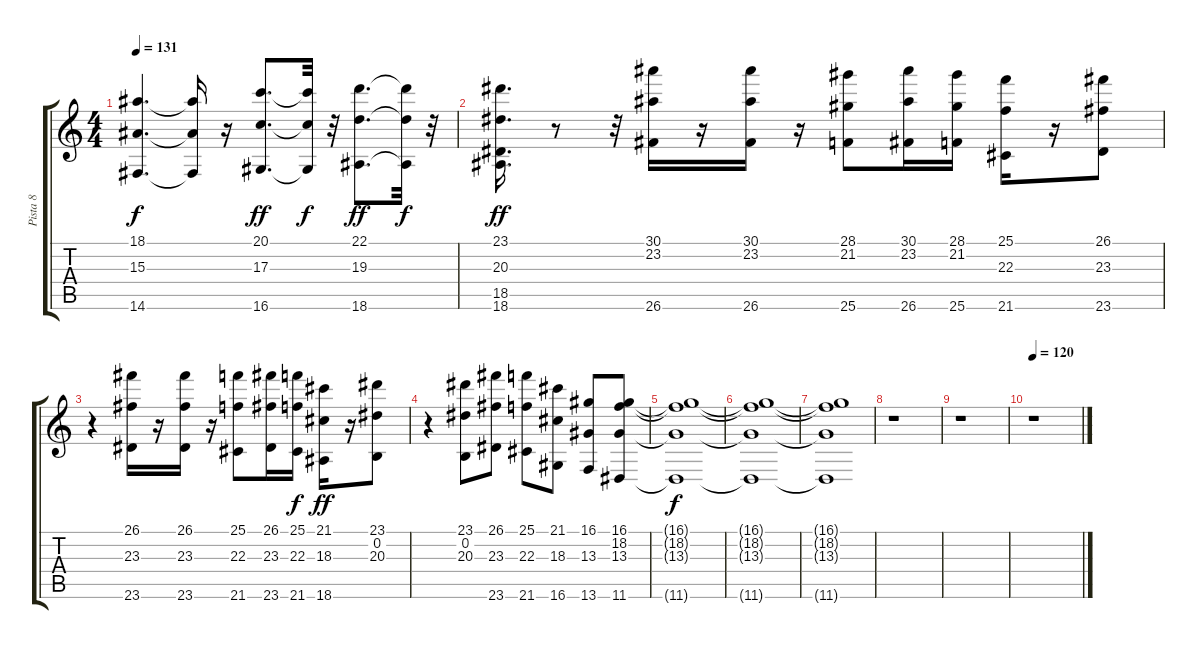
\track ("Pista 8" "Pista 8") {instrument stringensemble1}
\staff {score tabs}
\tuning (E4 B3 G3 D3 A2 E2) {hide}
\ts (4 4)
\tempo 131
\clef g2
\ks c
(18.1{t} 15.3{t} 14.6{t}).4{d dy f} (18.1{t} 15.3{t} 14.6{t}).16 r.16 (20.1 17.3 16.6).8{d dy ff} (20.1{t} 17.3{t} 16.6{t}).32{dy f} r.32 (22.1 19.3 18.6).8{d dy ff} (22.1{t} 19.3{t} 18.6{t}).32{dy f} r.32 |
(23.1 20.3 18.5 18.6).16{d dy ff} r.8 r.32 (30.1 23.2 26.6).16 r.16 (30.1 23.2 26.6).16 r.16 (28.1 21.2 25.6).8 (30.1 23.2 26.6).16 (28.1 21.2 25.6).16 (25.1 22.3 21.6).16 r.16 (26.1 23.3 23.6).8 |
r.4 (26.1 23.3 23.6).16 r.16 (26.1 23.3 23.6).16 r.16 (25.1 22.3 21.6).8 (26.1 23.3 23.6).16 (25.1 22.3 21.6).16{dy f} (21.1 18.3 18.6).16{dy ff} r.16 (23.1 0.2 20.3).8 |
r.4 (23.1 0.2 20.3).8 (26.1 23.3 23.6).8 (25.1 22.3 21.6).8 (21.1 18.3 16.6).8 (16.1 13.3 13.6).8 (16.1 18.2 13.3 11.6).8 |
(16.1{t} 18.2{t} 13.3{t} 11.6{t}).1{dy f} |
(16.1{t} 18.2{t} 13.3{t} 11.6{t}).1 |
(16.1{t} 18.2{t} 13.3{t} 11.6{t}).1 |
r.1 |
r.1 |
\tempo 120
r.1
